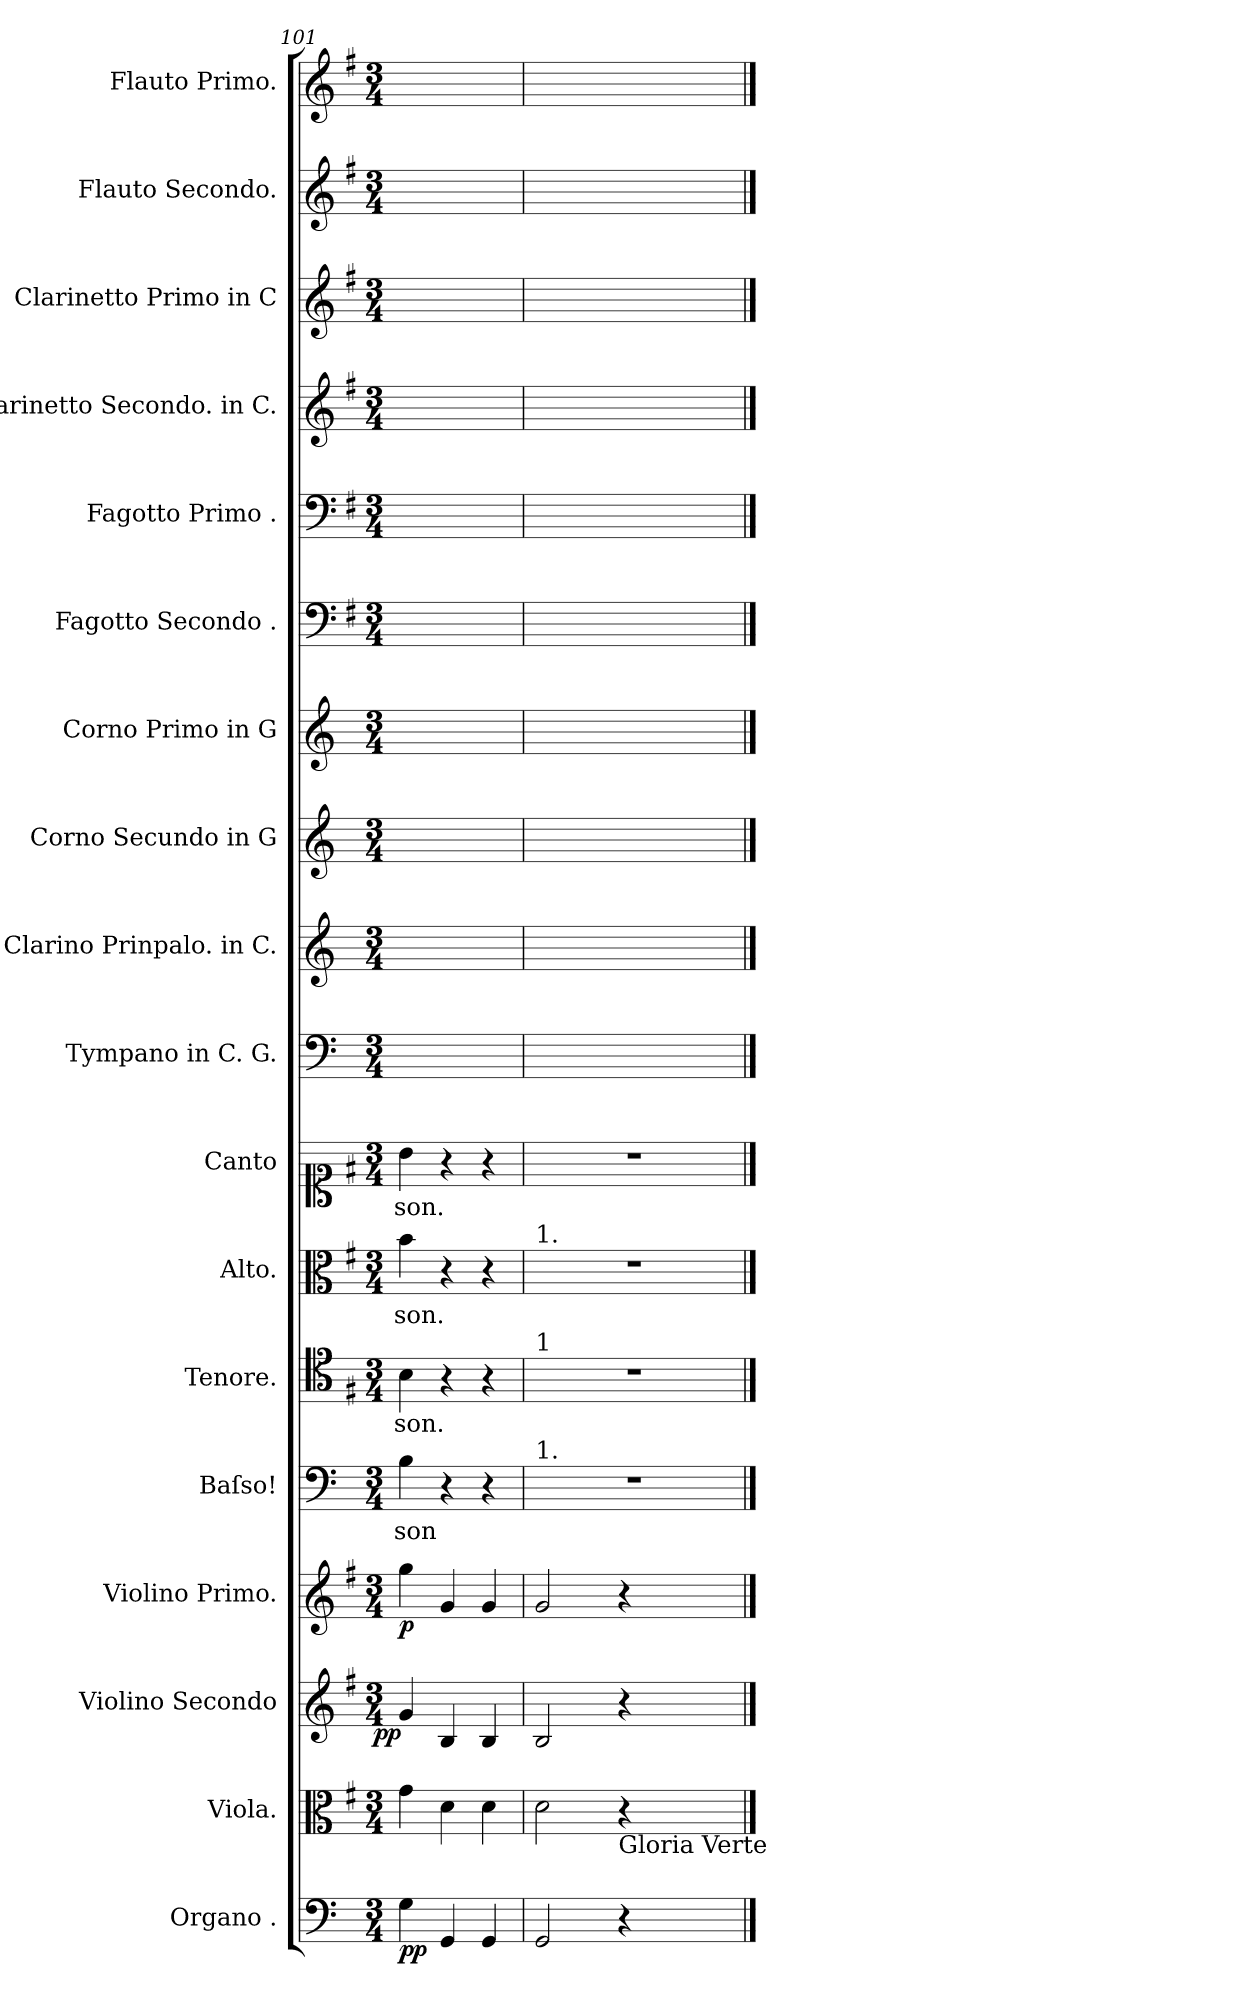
**kern	**dynam	**kern	**kern	**dynam	**kern	**dynam	**kern	**text	**kern	**text	**kern	**text	**kern	**text	**kern	**kern	**kern	**kern	**kern	**kern	**kern	**kern	**kern	**kern
*part18	*part18	*part17	*part16	*part16	*part15	*part15	*part14	*part14	*part13	*part13	*part12	*part12	*part11	*part11	*part10	*part9	*part8	*part7	*part6	*part5	*part4	*part3	*part2	*part1
*staff18	*staff18	*staff17	*staff16	*staff16	*staff15	*staff15	*staff14	*staff14	*staff13	*staff13	*staff12	*staff12	*staff11	*staff11	*staff10	*staff9	*staff8	*staff7	*staff6	*staff5	*staff4	*staff3	*staff2	*staff1
*I"Organo .	*	*I"Viola.	*I"Violino Secondo	*	*I"Violino Primo.	*	*I"Baſso!	*	*I"Tenore.	*	*I"Alto.	*	*I"Canto	*	*I"Tympano in C. G.	*I"Clarino Prinpalo. in C.	*I"Corno Secundo in G	*I"Corno Primo in G	*I"Fagotto Secondo .	*I"Fagotto Primo .	*I"Clarinetto Secondo. in C.	*I"Clarinetto Primo in C	*I"Flauto Secondo.	*I"Flauto Primo.
*I'org	*	*I'vla	*I'vl 2	*	*I'vl 1	*	*I'B	*	*I'T	*	*I'A	*	*	*	*	*I'clar princ	*I'cor 2	*I'cor 1	*I'fg 2	*I'fg 1	*I'cl 2	*I'cl 1	*I'fl 2	*I'fl 1
*clefF4	*	*clefC3	*clefG2	*	*clefG2	*	*clefF4	*	*clefC4	*	*clefC3	*	*clefC1	*	*clefF4	*clefG2	*clefG2	*clefG2	*clefF4	*clefF4	*clefG2	*clefG2	*clefG2	*clefG2
*	*	*	*	*	*	*	*	*	*	*	*	*	*	*	*	*	*ITrd3c5	*ITrd3c5	*	*	*	*	*	*
*k[]	*	*k[f#]	*k[f#]	*	*k[f#]	*	*k[]	*	*k[f#]	*	*k[f#]	*	*k[f#]	*	*k[]	*k[]	*k[f#]	*k[f#]	*k[f#]	*k[f#]	*k[f#]	*k[f#]	*k[f#]	*k[f#]
*M3/4	*	*M3/4	*M3/4	*	*M3/4	*	*M3/4	*	*M3/4	*	*M3/4	*	*M3/4	*	*M3/4	*M3/4	*M3/4	*M3/4	*M3/4	*M3/4	*M3/4	*M3/4	*M3/4	*M3/4
=101	=101	=101	=101	=101	=101	=101	=101	=101	=101	=101	=101	=101	=101	=101	=101	=101	=101	=101	=101	=101	=101	=101	=101	=101
!	!	!	!	!LO:DY:rj	!	!LO:DY:b	!	!	!	!	!	!	!	!	!	!	!	!	!	!	!	!	!	!
4G\	pp	4g\	4g/	pp	4gg\	p	4B\	-son	4B\	-son.	4b\	-son.	4b\	-son.	2.ryy	2.ryy	4B/yy	4b\yy	4BB/yy	4B\yy	4b\yy	4b\yy	4bb\yy	4bb\yy
4GG/	.	4d\	4B/	.	4g/	.	4r	.	4r	.	4r	.	4r	.	.	.	4B/yy	4g\yy	4BB/yy	4G\yy	4g\yy	4b\yy	4b\yy	4gg\yy
4GG/	.	4d\	4B/	.	4g/	.	4r	.	4r	.	4r	.	4r	.	.	.	4B/yy	4g\yy	4BB/yy	4G\yy	4g\yy	4b\yy	4b\yy	4gg\yy
=102	=102	=102	=102	=102	=102	=102	=102	=102	=102	=102	=102	=102	=102	=102	=102	=102	=102	=102	=102	=102	=102	=102	=102	=102
!	!	!	!	!	!	!	!	!	!	!	!LO:TX:a:t=1.	!	!	!	!	!	!	!	!	!	!	!	!	!
!	!	!	!	!	!	!	!	!	!LO:TX:a:t=1	!	!	!	!	!	!	!	!	!	!	!	!	!	!	!
!	!	!	!	!	!	!	!LO:TX:a:t=1.	!	!	!	!	!	!	!	!	!	!	!	!	!	!	!	!	!
2GG/	.	2d\	2B/	.	2g/	.	2.r	.	2.r	.	2.r	.	2.r	.	2.ryy	2.ryy	4B/yy	4g\yy	4BB/yy	4G\yy	4g\yy	4b\yy	4b\yy	4gg\yy
.	.	.	.	.	.	.	.	.	.	.	.	.	.	.	.	.	4ryy	4ryy	4ryy	4ryy	4ryy	4ryy	4ryy	4ryy
!	!	!LO:TX:b:t=Gloria Verte	!	!	!	!	!	!	!	!	!	!	!	!	!	!	!	!	!	!	!	!	!	!
4r	.	4r	4r	.	4r	.	.	.	.	.	.	.	.	.	.	.	4ryy	4ryy	4ryy	4ryy	4ryy	4ryy	4ryy	4ryy
==	==	==	==	==	==	==	==	==	==	==	==	==	==	==	==	==	==	==	==	==	==	==	==	==
*-	*-	*-	*-	*-	*-	*-	*-	*-	*-	*-	*-	*-	*-	*-	*-	*-	*-	*-	*-	*-	*-	*-	*-	*-
